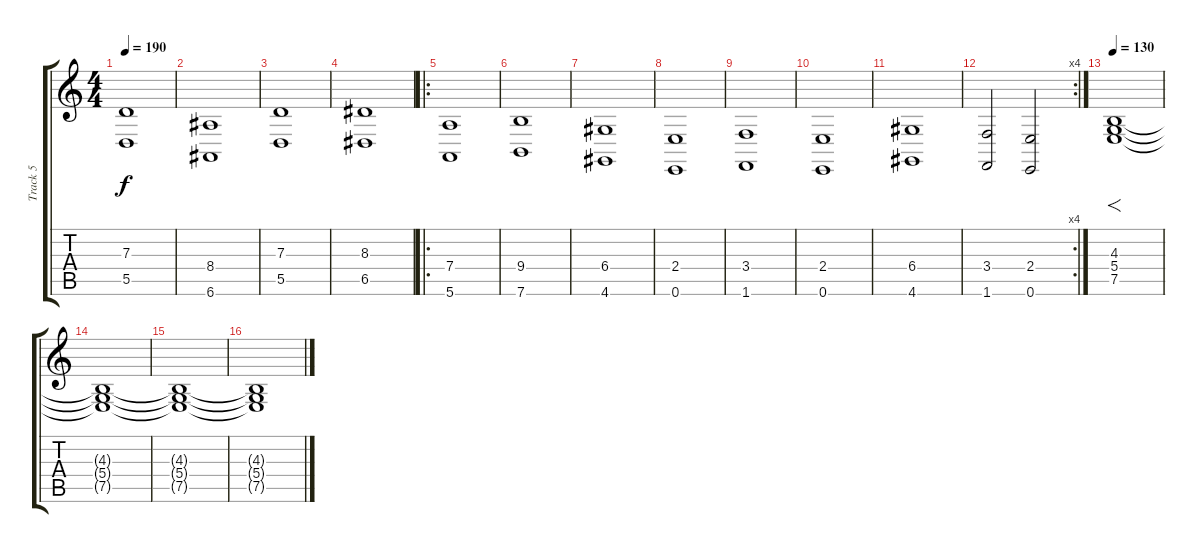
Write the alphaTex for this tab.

\track ("Track 5" "Track 5") {instrument choiraahs}
\staff {score tabs}
\tuning (E4 B3 G3 D3 A2 E2) {hide}
\ts (4 4)
\tempo 190
\clef g2
\ks c
(7.3 5.5).1{dy f} |
(8.4 6.6).1 |
(7.3 5.5).1 |
(8.3 6.5).1 |
\ro
(7.4 5.6).1{volume 12} |
(9.4 7.6).1 |
(6.4 4.6).1 |
(2.4 0.6).1 |
(3.4 1.6).1 |
(2.4 0.6).1 |
(6.4 4.6).1 |
\rc 4
(3.4 1.6).2 (2.4 0.6).2 |
\tempo 130
(4.3 5.4 7.5).1{f} |
(4.3{t} 5.4{t} 7.5{t}).1 |
(4.3{t} 5.4{t} 7.5{t}).1 |
(4.3{t} 5.4{t} 7.5{t}).1
